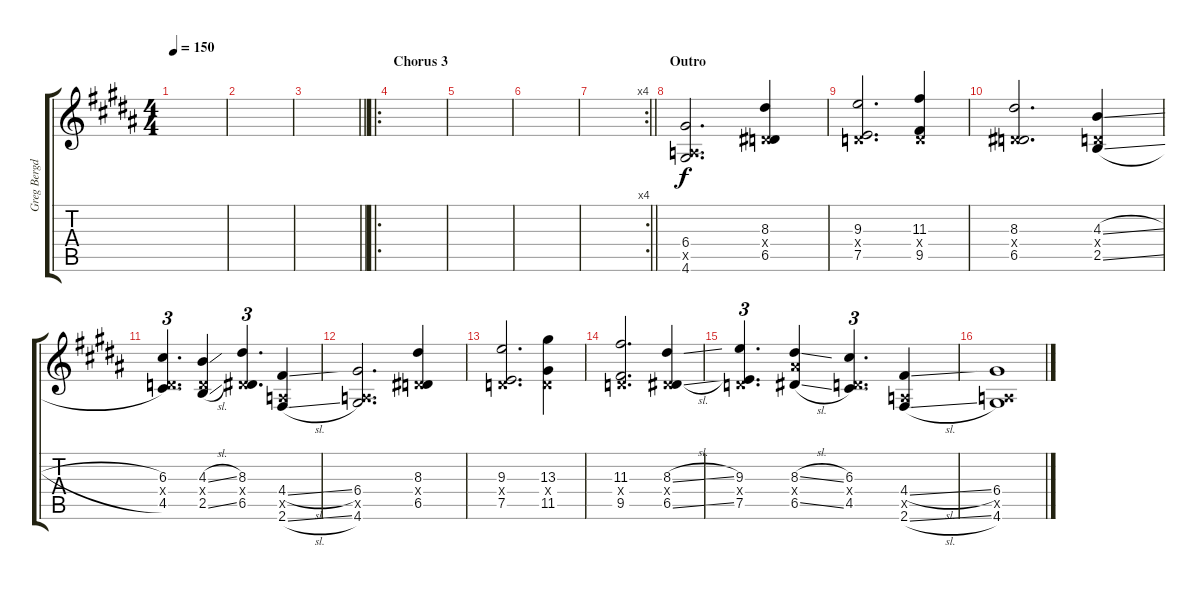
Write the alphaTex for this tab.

\track ("Greg Bergdorf - Lead Overdriven" "Greg Bergd") {instrument overdrivenguitar}
\staff {score tabs}
\tuning (E4 B3 G3 D3 A2 E2) {hide}
\ts (4 4)
\tempo 150
\clef g2
\ks g#minor
|
|
\barLineRight lightlight
|
\ro
\section ("" "Chorus 3")
|
|
|
\rc 4
\barLineRight lightlight
|
\section ("" "Outro")
(6.4 0.5{x} 4.6).2{d} (8.3 0.4{x} 6.5).4 |
(9.3 0.4{x} 7.5).2{d} (11.3 0.4{x} 9.5).4 |
(8.3 0.4{x} 6.5).2{d} (4.3{sl} 0.4{x} 2.5{sl}).4 |
(6.3 0.4{x} 4.5).4{d tu (3 2)} (4.3{sl} 0.4{x} 2.5{sl}).4 (8.3 0.4{x} 6.5).4{d tu (3 2)} (4.4{sl} 0.5{x} 2.6{sl}).4 |
(6.4 0.5{x} 4.6).2{d} (8.3 0.4{x} 6.5).4 |
(9.3 0.4{x} 7.5).2{d} (13.3 0.4{x} 11.5).4 |
(11.3 0.4{x} 9.5).2{d} (8.3{sl} 0.4{x} 6.5{sl}).4 |
(9.3 0.4{x} 7.5).4{d tu (3 2)} (8.3{sl} 8.4{x} 6.5{sl}).4 (6.3 0.4{x} 4.5).4{d tu (3 2)} (4.4{sl} 0.5{x} 2.6{sl}).4 |
(6.4 0.5{x} 4.6).1{volume 0}
